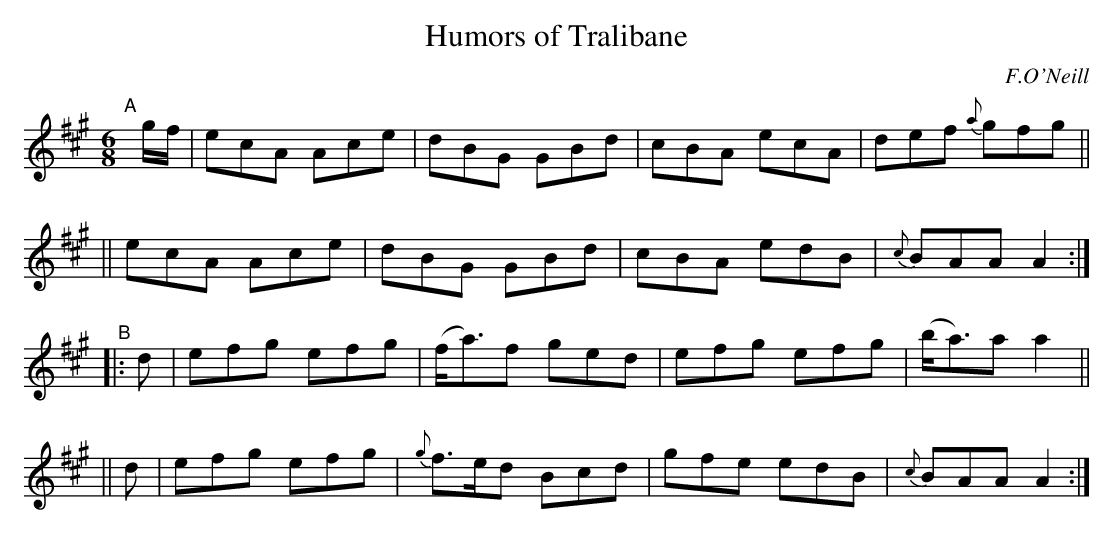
X:1
T: Humors of Tralibane
O: F.O'Neill
M: 6/8
K: A
"^A"[|] g/f/ \
|  ecA Ace | dBG GBd | cBA ecA | def {a}gfg ||
|| ecA Ace | dBG GBd | cBA edB | {c}BAA A2 :|
"^B"\
|: d | efg efg | (f<a)f ged | efg efg | (b<a)a a2 ||
|| d | efg efg | {g}f>ed Bcd | gfe edB | {c}BAA A2 :|
